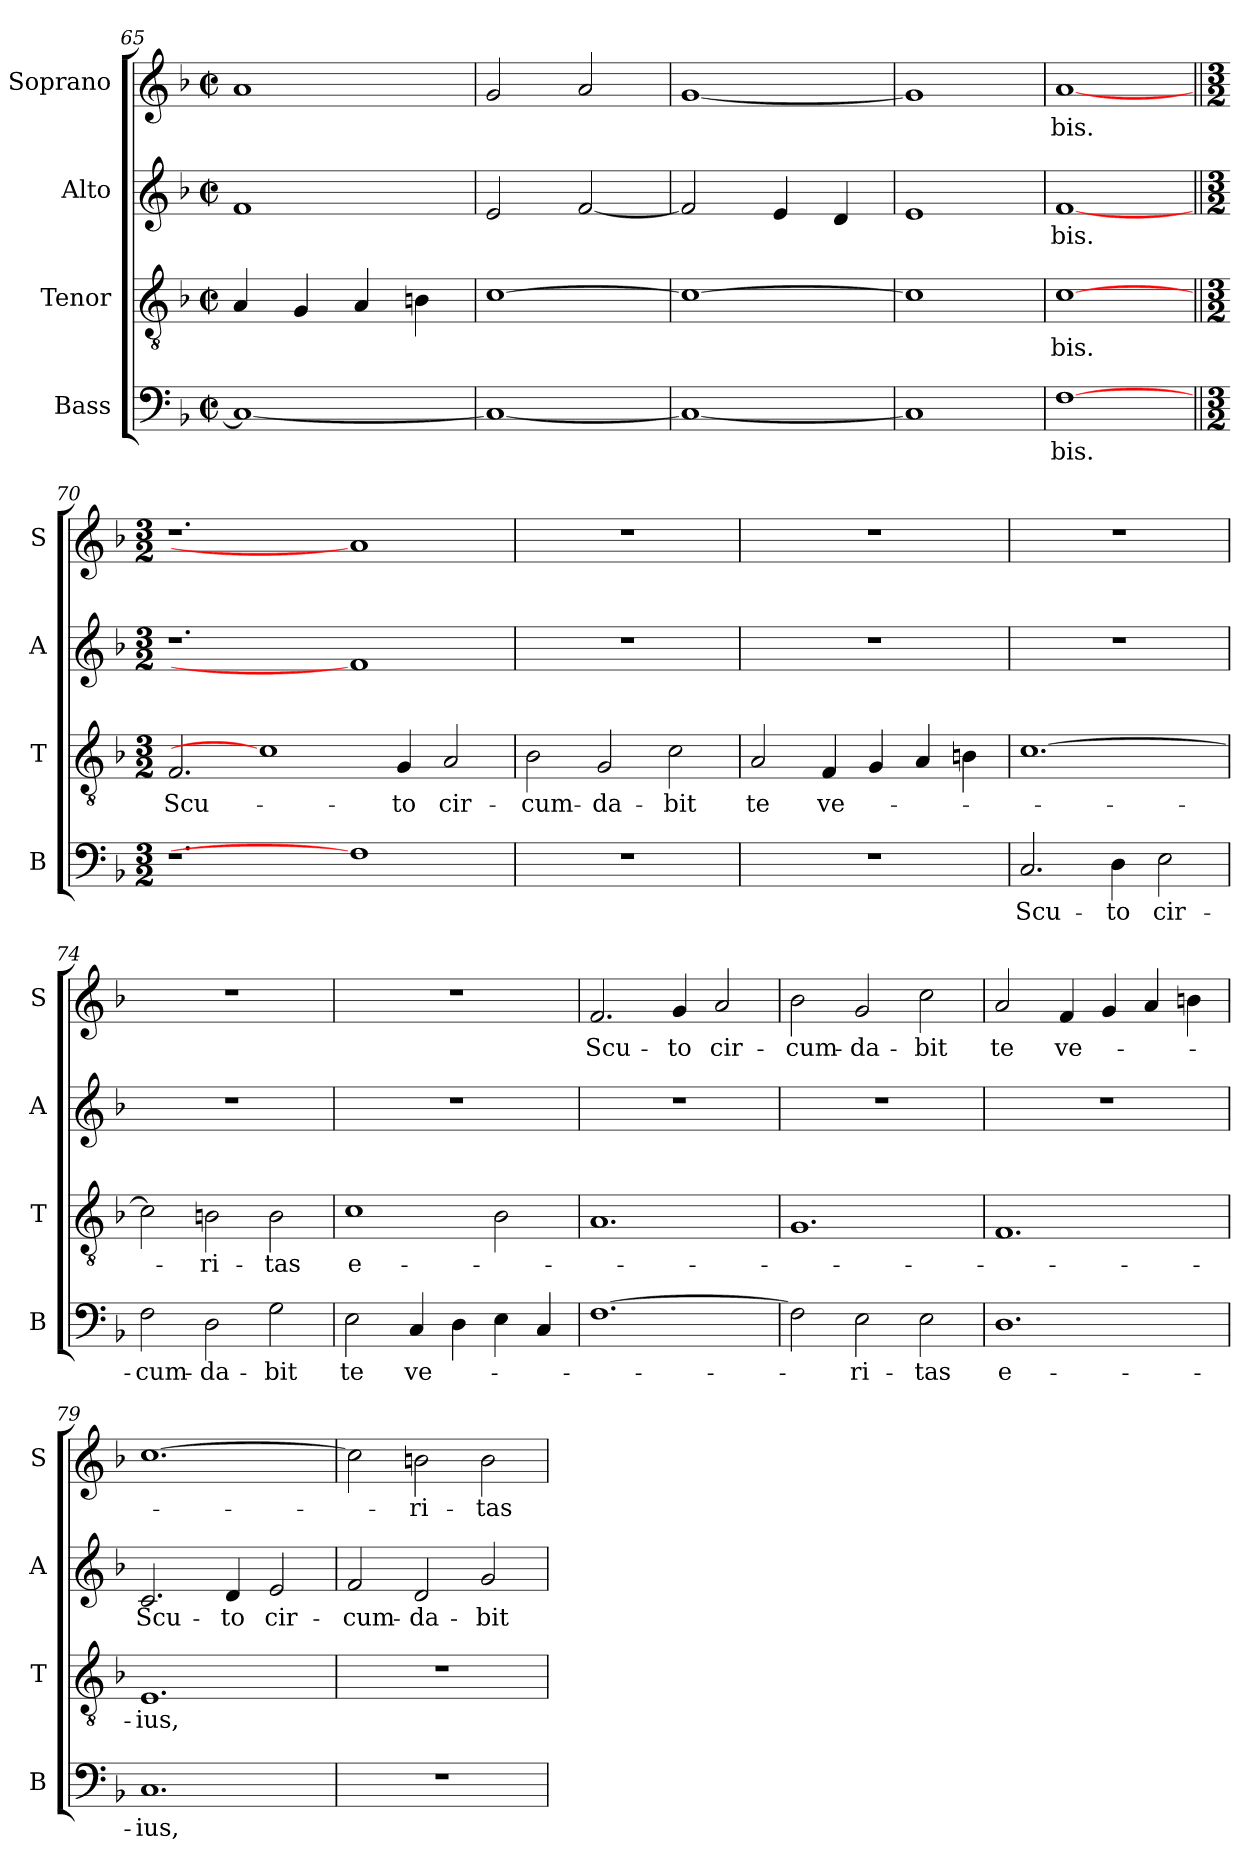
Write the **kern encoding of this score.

**kern	**text	**kern	**text	**kern	**text	**kern	**text
*part4	*part4	*part3	*part3	*part2	*part2	*part1	*part1
*staff4	*staff4	*staff3	*staff3	*staff2	*staff2	*staff1	*staff1
*I"Bass	*	*I"Tenor	*	*I"Alto	*	*I"Soprano	*
*I'B	*	*I'T	*	*I'A	*	*I'S	*
!!LO:LB:g=z
*clefF4	*	*clefGv2	*	*clefG2	*	*clefG2	*
*k[b-]	*	*k[b-]	*	*k[b-]	*	*k[b-]	*
*F:	*	*F:	*	*F:	*	*F:	*
*M2/2	*	*M2/2	*	*M2/2	*	*M2/2	*
*met(c|)	*	*met(c|)	*	*met(c|)	*	*met(c|)	*
=65	=65	=65	=65	=65	=65	=65	=65
1C_	.	4A/	.	1f	.	1a	.
.	.	4G/	.	.	.	.	.
.	.	4A/	.	.	.	.	.
.	.	4Bn\	.	.	.	.	.
=66	=66	=66	=66	=66	=66	=66	=66
1C_	.	[1c	.	2e/	.	2g/	.
.	.	.	.	[2f/	.	2a/	.
=67	=67	=67	=67	=67	=67	=67	=67
1C_	.	1c_	.	2f/]	.	[1g	.
.	.	.	.	4e/	.	.	.
.	.	.	.	4d/	.	.	.
=68	=68	=68	=68	=68	=68	=68	=68
1C]	.	1c]	.	1e	.	1g]	.
=69	=69	=69	=69	=69	=69	=69	=69
!	!LO:LY:b	!	!LO:LY:b	!	!LO:LY:b	!	!LO:LY:b
[1F	-bis.	[1c	-bis.	[1f	-bis.	[1a	-bis.
=70||	=70||	=70||	=70||	=70||	=70||	=70||	=70||
*M3/2	*	*M3/2	*	*M3/2	*	*M3/2	*
*	*	*	*	*	*	*MM270	*
!	!	!	!LO:LY:b	!	!	!	!
1.r	.	2.F/	Scu-	1.r	.	1.r	.
.	.	1c]	.	.	.	.	.
1F]	.	.	.	1f]	.	1a]	.
!	!	!	!LO:LY:b	!	!	!	!
.	.	4G/	-to	.	.	.	.
!	!	!	!LO:LY:b	!	!	!	!
.	.	2A/	cir-	.	.	.	.
=71	=71	=71	=71	=71	=71	=71	=71
!	!	!	!LO:LY:b	!	!	!	!
1.r	.	2B-\	-cum-	1.r	.	1.r	.
!	!	!	!LO:LY:b	!	!	!	!
.	.	2G/	-da-	.	.	.	.
!	!	!	!LO:LY:b	!	!	!	!
.	.	2c\	-bit	.	.	.	.
=72	=72	=72	=72	=72	=72	=72	=72
!	!	!	!LO:LY:b	!	!	!	!
1.r	.	2A/	te	1.r	.	1.r	.
!	!	!	!LO:LY:b	!	!	!	!
.	.	4F/	ve-	.	.	.	.
.	.	4G/	.	.	.	.	.
.	.	4A/	.	.	.	.	.
.	.	4Bn\	.	.	.	.	.
=73	=73	=73	=73	=73	=73	=73	=73
!	!LO:LY:b	!	!	!	!	!	!
2.C/	Scu-	[1.c	.	1.r	.	1.r	.
!	!LO:LY:b	!	!	!	!	!	!
4D\	-to	.	.	.	.	.	.
!	!LO:LY:b	!	!	!	!	!	!
2E\	cir-	.	.	.	.	.	.
!!LO:PB:g=z
=74	=74	=74	=74	=74	=74	=74	=74
!	!LO:LY:b	!	!	!	!	!	!
2F\	-cum-	2c\]	.	1.r	.	1.r	.
!	!LO:LY:b	!	!LO:LY:b	!	!	!	!
2D\	-da-	2Bn\	-ri-	.	.	.	.
!	!LO:LY:b	!	!LO:LY:b	!	!	!	!
2G\	-bit	2B\	-tas	.	.	.	.
=75	=75	=75	=75	=75	=75	=75	=75
!	!LO:LY:b	!	!LO:LY:b	!	!	!	!
2E\	te	1c	e-	1.r	.	1.r	.
!	!LO:LY:b	!	!	!	!	!	!
4C/	ve-	.	.	.	.	.	.
4D\	.	.	.	.	.	.	.
4E\	.	2B-\	.	.	.	.	.
4C/	.	.	.	.	.	.	.
=76	=76	=76	=76	=76	=76	=76	=76
!	!	!	!	!	!	!	!LO:LY:b
[1.F	.	1.A	.	1.r	.	2.f/	Scu-
!	!	!	!	!	!	!	!LO:LY:b
.	.	.	.	.	.	4g/	-to
!	!	!	!	!	!	!	!LO:LY:b
.	.	.	.	.	.	2a/	cir-
=77	=77	=77	=77	=77	=77	=77	=77
!	!	!	!	!	!	!	!LO:LY:b
2F\]	.	1.G	.	1.r	.	2b-\	-cum-
!	!LO:LY:b	!	!	!	!	!	!LO:LY:b
2E\	-ri-	.	.	.	.	2g/	-da-
!	!LO:LY:b	!	!	!	!	!	!LO:LY:b
2E\	-tas	.	.	.	.	2cc\	-bit
=78	=78	=78	=78	=78	=78	=78	=78
!	!LO:LY:b	!	!	!	!	!	!LO:LY:b
1.D	e-	1.F	.	1.r	.	2a/	te
!	!	!	!	!	!	!	!LO:LY:b
.	.	.	.	.	.	4f/	ve-
.	.	.	.	.	.	4g/	.
.	.	.	.	.	.	4a/	.
.	.	.	.	.	.	4bn\	.
=79	=79	=79	=79	=79	=79	=79	=79
!	!LO:LY:b	!	!LO:LY:b	!	!LO:LY:b	!	!
1.C	-ius,-	1.E	-ius,-	2.c/	Scu-	[1.cc	.
!	!	!	!	!	!LO:LY:b	!	!
.	.	.	.	4d/	-to	.	.
!	!	!	!	!	!LO:LY:b	!	!
.	.	.	.	2e/	cir-	.	.
=80	=80	=80	=80	=80	=80	=80	=80
!	!	!	!	!	!LO:LY:b	!	!
1.r	.	1.r	.	2f/	-cum-	2cc\]	.
!	!	!	!	!	!LO:LY:b	!	!LO:LY:b
.	.	.	.	2d/	-da-	2bn\	-ri-
!	!	!	!	!	!LO:LY:b	!	!LO:LY:b
.	.	.	.	2g/	-bit	2b\	-tas
=	=	=	=	=	=	=	=
*-	*-	*-	*-	*-	*-	*-	*-
